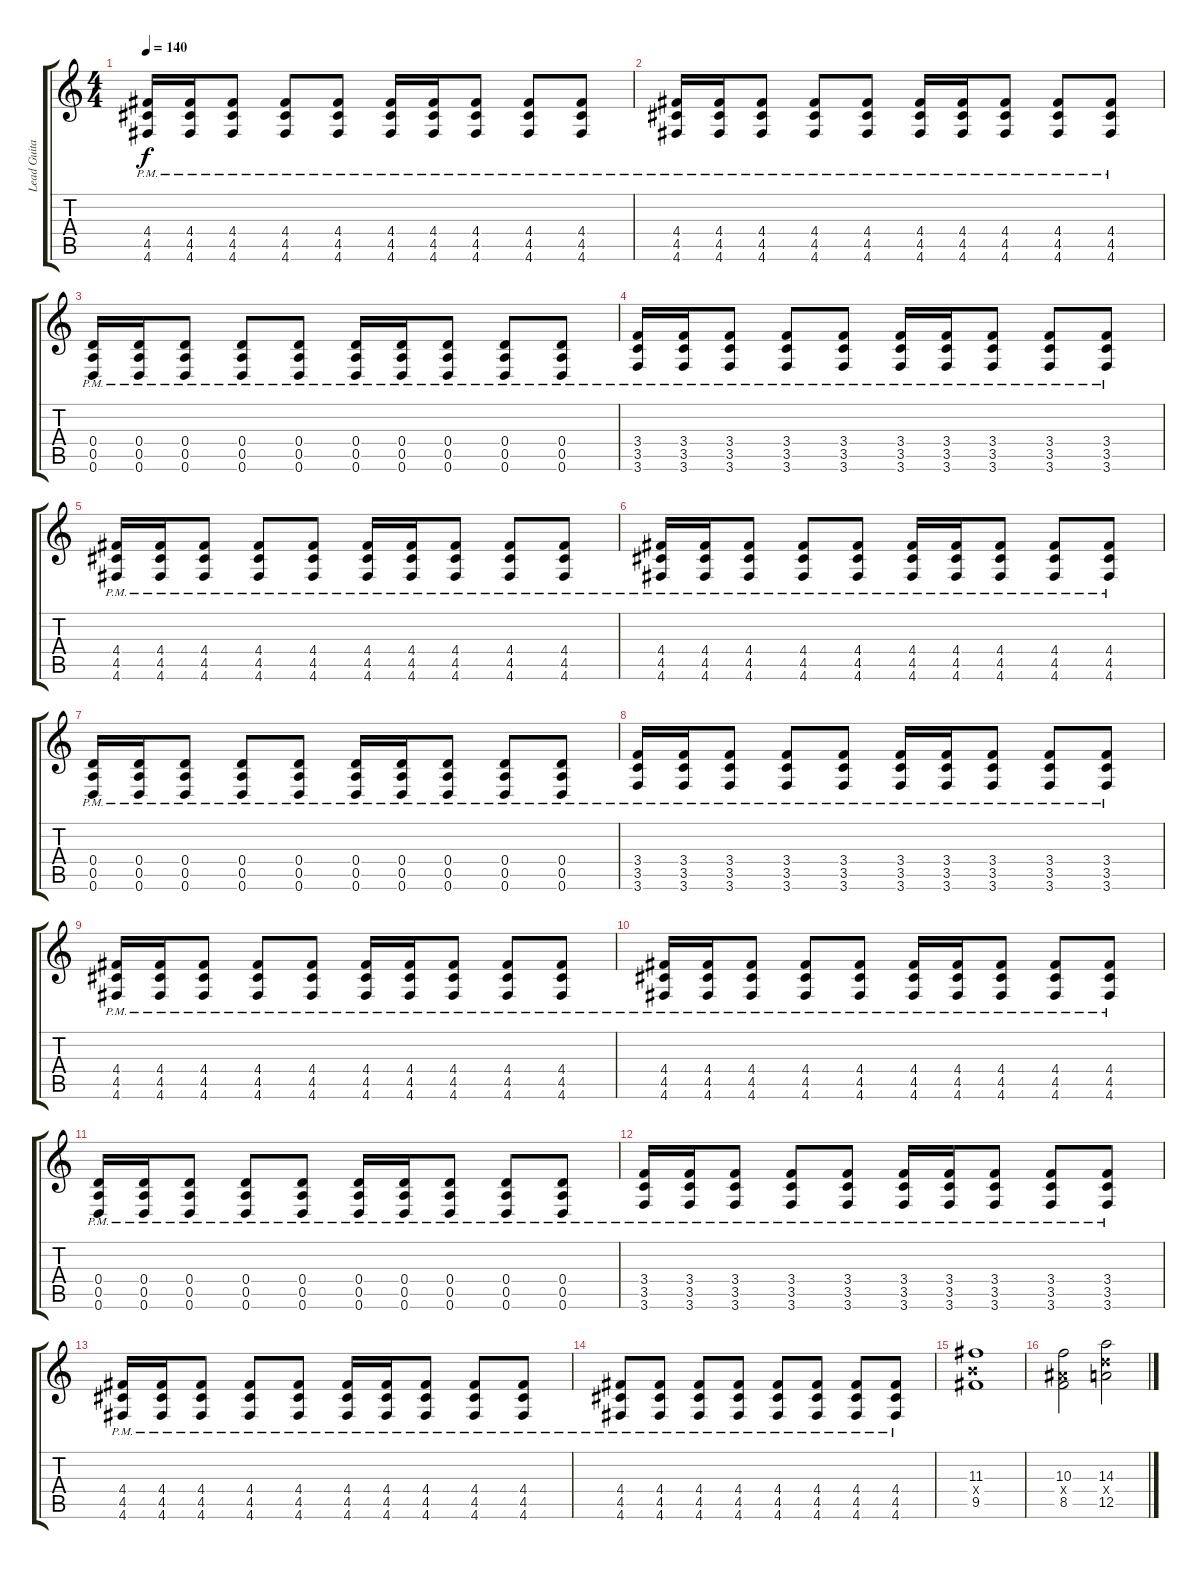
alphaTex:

\track ("Lead Guitar" "Lead Guita") {instrument distortionguitar}
\staff {score tabs}
\tuning (E4 B3 G3 D3 A2 D2) {hide}
\ts (4 4)
\tempo 140
\clef g2
\ks c
(4.4{pm} 4.5{pm} 4.6{pm}).16{dy f} (4.4{pm} 4.5{pm} 4.6{pm}).16 (4.4{pm} 4.5{pm} 4.6{pm}).8 (4.4{pm} 4.5{pm} 4.6{pm}).8 (4.4{pm} 4.5{pm} 4.6{pm}).8 (4.4{pm} 4.5{pm} 4.6{pm}).16 (4.4{pm} 4.5{pm} 4.6{pm}).16 (4.4{pm} 4.5{pm} 4.6{pm}).8 (4.4{pm} 4.5{pm} 4.6{pm}).8 (4.4{pm} 4.5{pm} 4.6{pm}).8 |
(4.4{pm} 4.5{pm} 4.6{pm}).16 (4.4{pm} 4.5{pm} 4.6{pm}).16 (4.4{pm} 4.5{pm} 4.6{pm}).8 (4.4{pm} 4.5{pm} 4.6{pm}).8 (4.4{pm} 4.5{pm} 4.6{pm}).8 (4.4{pm} 4.5{pm} 4.6{pm}).16 (4.4{pm} 4.5{pm} 4.6{pm}).16 (4.4{pm} 4.5{pm} 4.6{pm}).8 (4.4{pm} 4.5{pm} 4.6{pm}).8 (4.4{pm} 4.5{pm} 4.6{pm}).8 |
(0.4{pm} 0.5{pm} 0.6{pm}).16 (0.4{pm} 0.5{pm} 0.6{pm}).16 (0.4{pm} 0.5{pm} 0.6{pm}).8 (0.4{pm} 0.5{pm} 0.6{pm}).8 (0.4{pm} 0.5{pm} 0.6{pm}).8 (0.4{pm} 0.5{pm} 0.6{pm}).16 (0.4{pm} 0.5{pm} 0.6{pm}).16 (0.4{pm} 0.5{pm} 0.6{pm}).8 (0.4{pm} 0.5{pm} 0.6{pm}).8 (0.4{pm} 0.5{pm} 0.6{pm}).8 |
(3.4{pm} 3.5{pm} 3.6{pm}).16 (3.4{pm} 3.5{pm} 3.6{pm}).16 (3.4{pm} 3.5{pm} 3.6{pm}).8 (3.4{pm} 3.5{pm} 3.6{pm}).8 (3.4{pm} 3.5{pm} 3.6{pm}).8 (3.4{pm} 3.5{pm} 3.6{pm}).16 (3.4{pm} 3.5{pm} 3.6{pm}).16 (3.4{pm} 3.5{pm} 3.6{pm}).8 (3.4{pm} 3.5{pm} 3.6{pm}).8 (3.4{pm} 3.5{pm} 3.6{pm}).8 |
(4.4{pm} 4.5{pm} 4.6{pm}).16 (4.4{pm} 4.5{pm} 4.6{pm}).16 (4.4{pm} 4.5{pm} 4.6{pm}).8 (4.4{pm} 4.5{pm} 4.6{pm}).8 (4.4{pm} 4.5{pm} 4.6{pm}).8 (4.4{pm} 4.5{pm} 4.6{pm}).16 (4.4{pm} 4.5{pm} 4.6{pm}).16 (4.4{pm} 4.5{pm} 4.6{pm}).8 (4.4{pm} 4.5{pm} 4.6{pm}).8 (4.4{pm} 4.5{pm} 4.6{pm}).8 |
(4.4{pm} 4.5{pm} 4.6{pm}).16 (4.4{pm} 4.5{pm} 4.6{pm}).16 (4.4{pm} 4.5{pm} 4.6{pm}).8 (4.4{pm} 4.5{pm} 4.6{pm}).8 (4.4{pm} 4.5{pm} 4.6{pm}).8 (4.4{pm} 4.5{pm} 4.6{pm}).16 (4.4{pm} 4.5{pm} 4.6{pm}).16 (4.4{pm} 4.5{pm} 4.6{pm}).8 (4.4{pm} 4.5{pm} 4.6{pm}).8 (4.4{pm} 4.5{pm} 4.6{pm}).8 |
(0.4{pm} 0.5{pm} 0.6{pm}).16 (0.4{pm} 0.5{pm} 0.6{pm}).16 (0.4{pm} 0.5{pm} 0.6{pm}).8 (0.4{pm} 0.5{pm} 0.6{pm}).8 (0.4{pm} 0.5{pm} 0.6{pm}).8 (0.4{pm} 0.5{pm} 0.6{pm}).16 (0.4{pm} 0.5{pm} 0.6{pm}).16 (0.4{pm} 0.5{pm} 0.6{pm}).8 (0.4{pm} 0.5{pm} 0.6{pm}).8 (0.4{pm} 0.5{pm} 0.6{pm}).8 |
(3.4{pm} 3.5{pm} 3.6{pm}).16 (3.4{pm} 3.5{pm} 3.6{pm}).16 (3.4{pm} 3.5{pm} 3.6{pm}).8 (3.4{pm} 3.5{pm} 3.6{pm}).8 (3.4{pm} 3.5{pm} 3.6{pm}).8 (3.4{pm} 3.5{pm} 3.6{pm}).16 (3.4{pm} 3.5{pm} 3.6{pm}).16 (3.4{pm} 3.5{pm} 3.6{pm}).8 (3.4{pm} 3.5{pm} 3.6{pm}).8 (3.4{pm} 3.5{pm} 3.6{pm}).8 |
(4.4{pm} 4.5{pm} 4.6{pm}).16 (4.4{pm} 4.5{pm} 4.6{pm}).16 (4.4{pm} 4.5{pm} 4.6{pm}).8 (4.4{pm} 4.5{pm} 4.6{pm}).8 (4.4{pm} 4.5{pm} 4.6{pm}).8 (4.4{pm} 4.5{pm} 4.6{pm}).16 (4.4{pm} 4.5{pm} 4.6{pm}).16 (4.4{pm} 4.5{pm} 4.6{pm}).8 (4.4{pm} 4.5{pm} 4.6{pm}).8 (4.4{pm} 4.5{pm} 4.6{pm}).8 |
(4.4{pm} 4.5{pm} 4.6{pm}).16 (4.4{pm} 4.5{pm} 4.6{pm}).16 (4.4{pm} 4.5{pm} 4.6{pm}).8 (4.4{pm} 4.5{pm} 4.6{pm}).8 (4.4{pm} 4.5{pm} 4.6{pm}).8 (4.4{pm} 4.5{pm} 4.6{pm}).16 (4.4{pm} 4.5{pm} 4.6{pm}).16 (4.4{pm} 4.5{pm} 4.6{pm}).8 (4.4{pm} 4.5{pm} 4.6{pm}).8 (4.4{pm} 4.5{pm} 4.6{pm}).8 |
(0.4{pm} 0.5{pm} 0.6{pm}).16 (0.4{pm} 0.5{pm} 0.6{pm}).16 (0.4{pm} 0.5{pm} 0.6{pm}).8 (0.4{pm} 0.5{pm} 0.6{pm}).8 (0.4{pm} 0.5{pm} 0.6{pm}).8 (0.4{pm} 0.5{pm} 0.6{pm}).16 (0.4{pm} 0.5{pm} 0.6{pm}).16 (0.4{pm} 0.5{pm} 0.6{pm}).8 (0.4{pm} 0.5{pm} 0.6{pm}).8 (0.4{pm} 0.5{pm} 0.6{pm}).8 |
(3.4{pm} 3.5{pm} 3.6{pm}).16 (3.4{pm} 3.5{pm} 3.6{pm}).16 (3.4{pm} 3.5{pm} 3.6{pm}).8 (3.4{pm} 3.5{pm} 3.6{pm}).8 (3.4{pm} 3.5{pm} 3.6{pm}).8 (3.4{pm} 3.5{pm} 3.6{pm}).16 (3.4{pm} 3.5{pm} 3.6{pm}).16 (3.4{pm} 3.5{pm} 3.6{pm}).8 (3.4{pm} 3.5{pm} 3.6{pm}).8 (3.4{pm} 3.5{pm} 3.6{pm}).8 |
(4.4{pm} 4.5{pm} 4.6{pm}).16 (4.4{pm} 4.5{pm} 4.6{pm}).16 (4.4{pm} 4.5{pm} 4.6{pm}).8 (4.4{pm} 4.5{pm} 4.6{pm}).8 (4.4{pm} 4.5{pm} 4.6{pm}).8 (4.4{pm} 4.5{pm} 4.6{pm}).16 (4.4{pm} 4.5{pm} 4.6{pm}).16 (4.4{pm} 4.5{pm} 4.6{pm}).8 (4.4{pm} 4.5{pm} 4.6{pm}).8 (4.4{pm} 4.5{pm} 4.6{pm}).8 |
(4.4{pm} 4.5{pm} 4.6{pm}).8 (4.4{pm} 4.5{pm} 4.6{pm}).8 (4.4{pm} 4.5{pm} 4.6{pm}).8 (4.4{pm} 4.5{pm} 4.6{pm}).8 (4.4{pm} 4.5{pm} 4.6{pm}).8 (4.4{pm} 4.5{pm} 4.6{pm}).8 (4.4{pm} 4.5{pm} 4.6{pm}).8 (4.4{pm} 4.5{pm} 4.6{pm}).8 |
(11.3 9.4{x} 9.5).1 |
(10.3 8.4{x} 8.5).2 (14.3 12.4{x} 12.5).2
